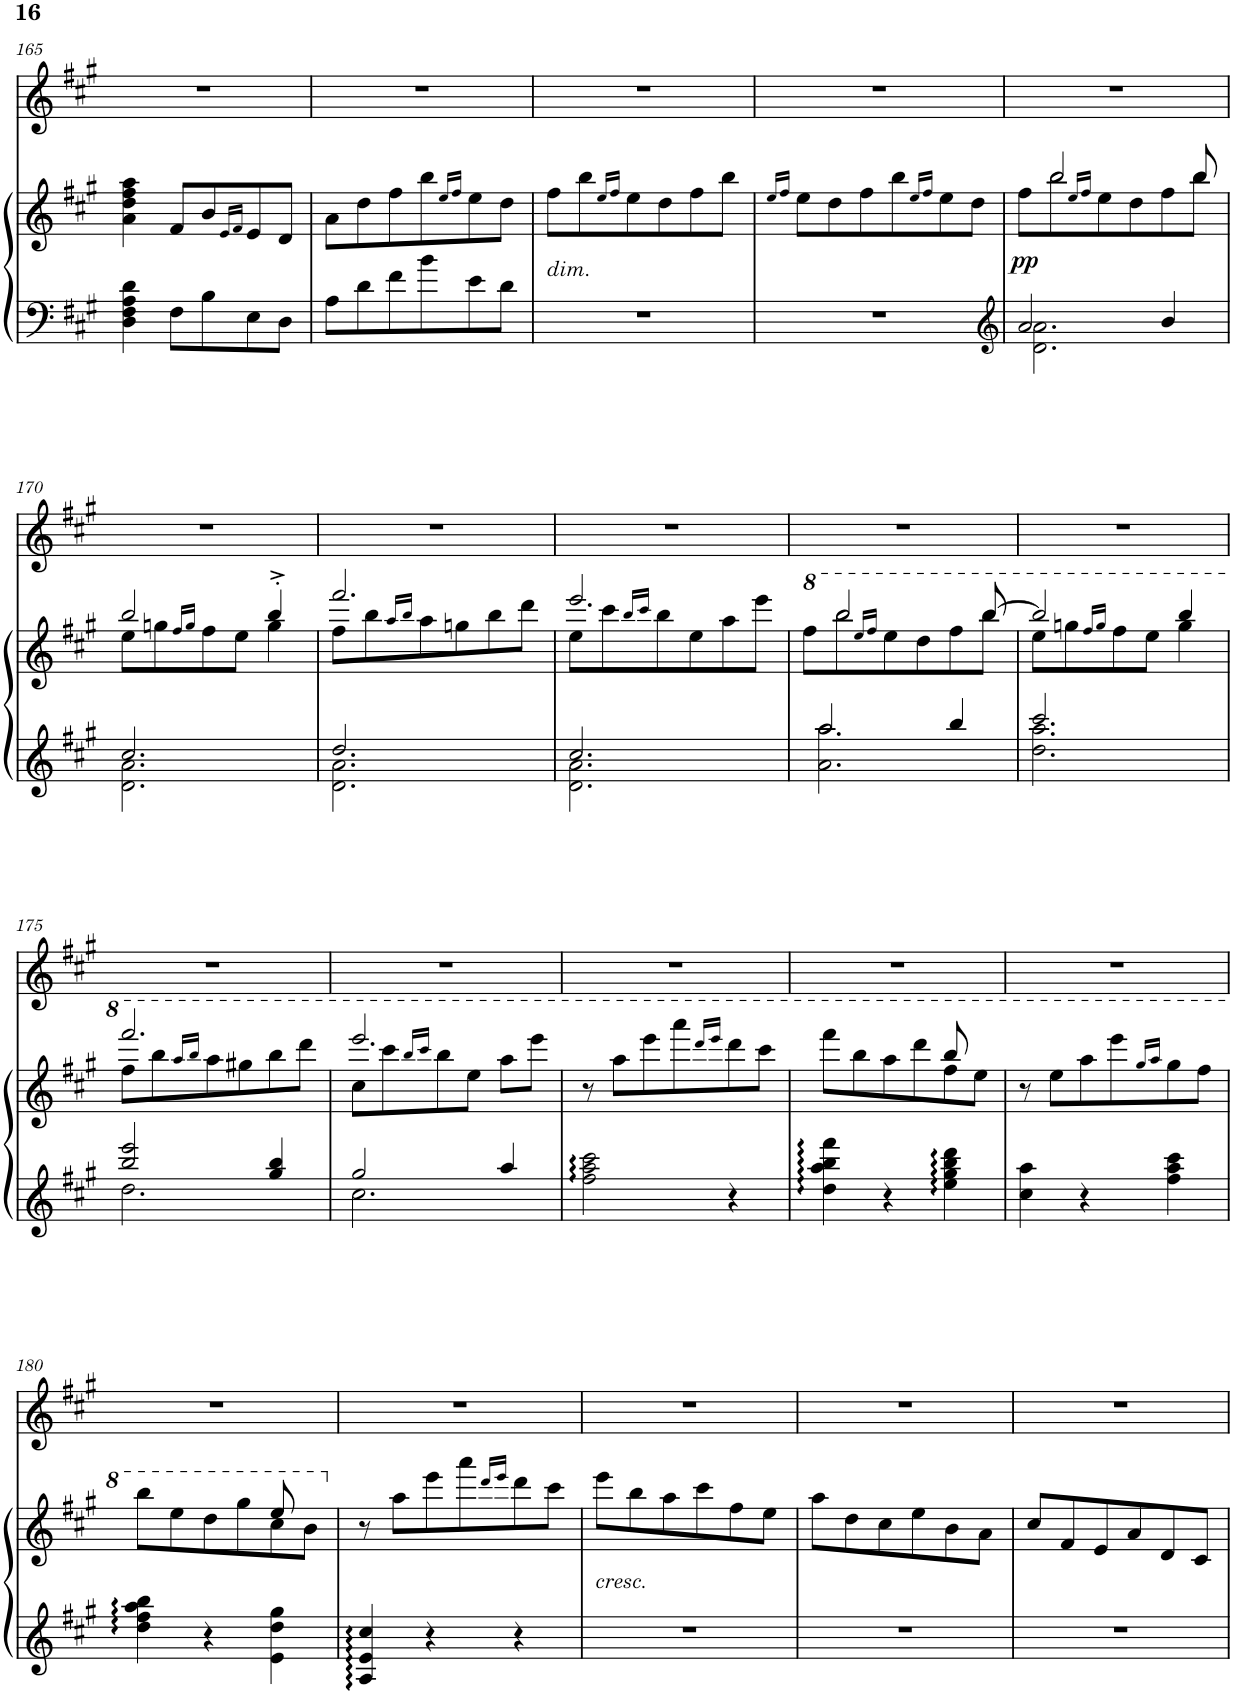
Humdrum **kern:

**kern	**kern	**kern	**dynam
*part1	*part1	*part1	*part1
*staff3	*staff2	*staff1	*staff1/2/3
*I"Piano	*	*	*
*I'Pno.	*	*	*
!!LO:PB:g=z
*clefG2	*clefG2	*clefG2	*
*k[f#c#g#]	*k[f#c#g#]	*k[f#c#g#]	*
*M3/4	*M3/4	*M3/4	*
=165	=165	=165	=165
4D\ 4F#\ 4A\ 4d\	4a\ 4dd\ 4ff#\ 4aa\	2.r	.
8F#\L	8f#/L	.	.
8B\	8b/	.	.
.	16qe/LL	.	.
.	16qf#/JJ	.	.
8E\	8e/	.	.
8D\J	8d/J	.	.
=166	=166	=166	=166
8A\L	8a\L	2.r	.
8d\	8dd\	.	.
8f#\	8ff#\	.	.
8b\	8bb\	.	.
.	16qee/LL	.	.
.	16qff#/JJ	.	.
8e\	8ee\	.	.
8d\J	8dd\J	.	.
=167	=167	=167	=167
!	!LO:TX:b:i:t=dim.	!	!
2.r	8ff#\L	2.r	.
.	8bb\	.	.
.	16qee/LL	.	.
.	16qff#/JJ	.	.
.	8ee\	.	.
.	8dd\	.	.
.	8ff#\	.	.
.	8bb\J	.	.
=168	=168	=168	=168
.	16qee/LL	.	.
.	16qff#/JJ	.	.
2.r	8ee\L	2.r	.
.	8dd\	.	.
.	8ff#\	.	.
.	8bb\	.	.
.	16qee/LL	.	.
.	16qff#/JJ	.	.
.	8ee\	.	.
.	8dd\J	.	.
=169	=169	=169	=169
*clefG2	*	*	*
*^	*^	*	*
!	!	!	!	!	!LO:DY:b=2
2a/	2.d\ 2.a\	8ff#\L	8ryy	2.r	pp
!	!	!LO:N:head=open	!	!	!
.	.	8bb\	2bb/	.	.
.	.	16qee/LL	.	.	.
.	.	16qff#/JJ	.	.	.
.	.	8ee\	.	.	.
.	.	8dd\	.	.	.
4b/	.	8ff#\	.	.	.
.	.	8bb\J	8bb/	.	.
!!LO:LB:g=z
=170	=170	=170	=170	=170	=170
2.cc#/	2.d\ 2.a\	8ee\L	2bb/	2.r	.
!	!	!LO:N:head=solid	!	!	!
.	.	8ggn\	.	.	.
.	.	16qff#/LL	.	.	.
.	.	16qgg/JJ	.	.	.
.	.	8ff#\	.	.	.
.	.	8ee\J	.	.	.
.	.	4gg\	4bb'^/	.	.
=171	=171	=171	=171	=171	=171
2.dd/	2.d\ 2.a\	8ff#\L	2.fff#/	2.r	.
!	!	!LO:N:head=solid	!	!	!
.	.	8bb\	.	.	.
.	.	16qaa/LL	.	.	.
.	.	16qbb/JJ	.	.	.
.	.	8aa\	.	.	.
.	.	8ggn\	.	.	.
.	.	8bb\	.	.	.
.	.	8ddd\J	.	.	.
=172	=172	=172	=172	=172	=172
2.cc#/	2.d\ 2.a\	8ee\L	2.eee/	2.r	.
!	!	!LO:N:head=solid	!	!	!
.	.	8ccc#\	.	.	.
.	.	16qbb/LL	.	.	.
.	.	16qccc#/JJ	.	.	.
.	.	8bb\	.	.	.
.	.	8ee\	.	.	.
.	.	8aa\	.	.	.
.	.	8eee\J	.	.	.
=173	=173	=173	=173	=173	=173
*	*	*8va	*	*	*
2aa/	2.a\ 2.aa\	8fff#\L	8ryy	2.r	.
!	!	!LO:N:head=open	!	!	!
.	.	8bbb\	2bbb/	.	.
.	.	16qeee/LL	.	.	.
.	.	16qfff#/JJ	.	.	.
.	.	8eee\	.	.	.
.	.	8ddd\	.	.	.
4bb/	.	8fff#\	.	.	.
.	.	8bbb\J	[8bbb/	.	.
=174	=174	=174	=174	=174	=174
2.ccc#/	2.dd\ 2.aa\	8eee\L	2bbb/]	2.r	.
!	!	!LO:N:head=solid	!	!	!
.	.	8gggn\	.	.	.
.	.	16qfff#/LL	.	.	.
.	.	16qggg/JJ	.	.	.
.	.	8fff#\	.	.	.
.	.	8eee\J	.	.	.
.	.	4ggg\	4bbb/	.	.
!!LO:LB:g=z
=175	=175	=175	=175	=175	=175
2bb/ 2eee/	2.dd\	8fff#\L	2.ffff#/	2.r	.
!	!	!LO:N:head=solid	!	!	!
.	.	8bbb\	.	.	.
.	.	16qaaa/LL	.	.	.
.	.	16qbbb/JJ	.	.	.
.	.	8aaa\	.	.	.
.	.	8ggg#X\	.	.	.
4gg#/ 4bb/	.	8bbb\	.	.	.
.	.	8dddd\J	.	.	.
=176	=176	=176	=176	=176	=176
2gg#/	2.cc#\	8ccc#\L	2.eeee/	2.r	.
!	!	!LO:N:head=solid	!	!	!
.	.	8cccc#\	.	.	.
.	.	16qbbb/LL	.	.	.
.	.	16qcccc#/JJ	.	.	.
.	.	8bbb\	.	.	.
.	.	8eee\J	.	.	.
4aa/	.	8aaa\L	.	.	.
.	.	8eeee\J	.	.	.
*v	*v	*	*	*	*
*	*v	*v	*	*
=177	=177	=177	=177
2ff#\ 2aa\ 2ccc#\	8r	2.r	.
.	8aaa\L	.	.
.	8eeee\	.	.
.	8aaaa\	.	.
.	16qdddd/LL	.	.
.	16qeeee/JJ	.	.
4r	8dddd\	.	.
.	8cccc#\J	.	.
=178	=178	=178	=178
*	*^	*	*
4dd\ 4aa\ 4bb\ 4fff#\	8ffff#\L	2ryy	2.r	.
.	8bbb\	.	.	.
4r	8aaa\	.	.	.
.	8dddd\	.	.	.
4ee\ 4gg#\ 4bb\ 4ddd\	8fff#\	8bbb/	.	.
.	8eee\J	8ryy	.	.
*	*v	*v	*	*
=179	=179	=179	=179
4cc#\ 4aa\	8r	2.r	.
.	8eee\L	.	.
4r	8aaa\	.	.
.	8eeee\	.	.
.	16qggg#/LL	.	.
.	16qaaa/JJ	.	.
4ff#\ 4aa\ 4ccc#\	8ggg#\	.	.
.	8fff#\J	.	.
!!LO:LB:g=z
=180	=180	=180	=180
*	*^	*	*
4dd\ 4ff#\ 4aa\ 4bb\	8bbb\L	2ryy	2.r	.
.	8eee\	.	.	.
4r	8ddd\	.	.	.
.	8ggg#\	.	.	.
4e\ 4dd\ 4gg#\	8ccc#\	8eee/	.	.
.	8bb\J	8ryy	.	.
*	*v	*v	*	*
=181	=181	=181	=181
*	*X8va	*	*
4A/ 4e/ 4cc#/	8r	2.r	.
.	8aa\L	.	.
4r	8eee\	.	.
.	8aaa\	.	.
.	16qddd/LL	.	.
.	16qeee/JJ	.	.
4r	8ddd\	.	.
.	8ccc#\J	.	.
=182	=182	=182	=182
!	!LO:TX:b:i:t=cresc.	!	!
2.r	8eee\L	2.r	.
.	8bb\	.	.
.	8aa\	.	.
.	8ccc#\	.	.
.	8ff#\	.	.
.	8ee\J	.	.
=183	=183	=183	=183
2.r	8aa\L	2.r	.
.	8dd\	.	.
.	8cc#\	.	.
.	8ee\	.	.
.	8b\	.	.
.	8a\J	.	.
=184	=184	=184	=184
2.r	8cc#/L	2.r	.
.	8f#/	.	.
.	8e/	.	.
.	8a/	.	.
.	8d/	.	.
.	8c#/J	.	.
=	=	=	=
*-	*-	*-	*-
